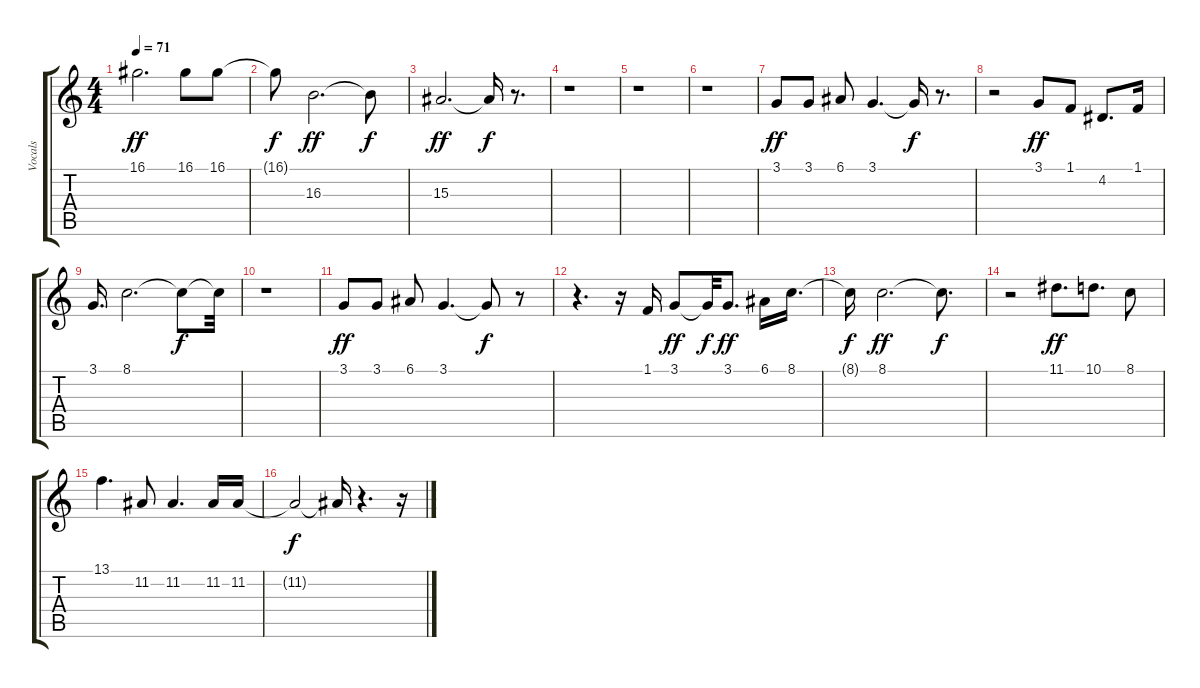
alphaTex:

\track ("Vocals" "Vocals") {instrument panflute}
\staff {score tabs}
\tuning (E4 B3 G3 D3 A2 E2) {hide}
\ts (4 4)
\tempo 71
\clef g2
\ks c
16.1.2{d dy ff} 16.1.8 16.1.8 |
16.1{t}.8{dy f} 16.3.2{d dy ff} 16.3{t}.8{dy f} |
15.3.2{d dy ff} 15.3{t}.16{dy f} r.8{d} |
r.1 |
r.1 |
r.1 |
3.1.8{dy ff} 3.1.8 6.1.8 3.1.4{d} 3.1{t}.16{dy f} r.8{d} |
r.2 3.1.8{dy ff} 1.1.8 4.2.8{d} 1.1.16 |
3.1.16{d} 8.1.2{d} 8.1{t}.8{dy f} 8.1{t}.32 |
r.1 |
3.1.8{dy ff} 3.1.8 6.1.8 3.1.4{d} 3.1{t}.8{dy f} r.8 |
r.4{d} r.16 1.1.16 3.1.8{dy ff} 3.1{t}.32{dy f} 3.1.8{d dy ff} 6.1.16 8.1.16{d} |
8.1{t}.16{dy f} 8.1.2{d dy ff} 8.1{t}.8{d dy f} |
r.2 11.1.8{d dy ff} 10.1.8{d} 8.1.8 |
13.1.4{d} 11.2.8 11.2.4{d} 11.2.16 11.2.16 |
11.2{t}.2{dy f} 11.2{t}.16 r.4{d} r.16
